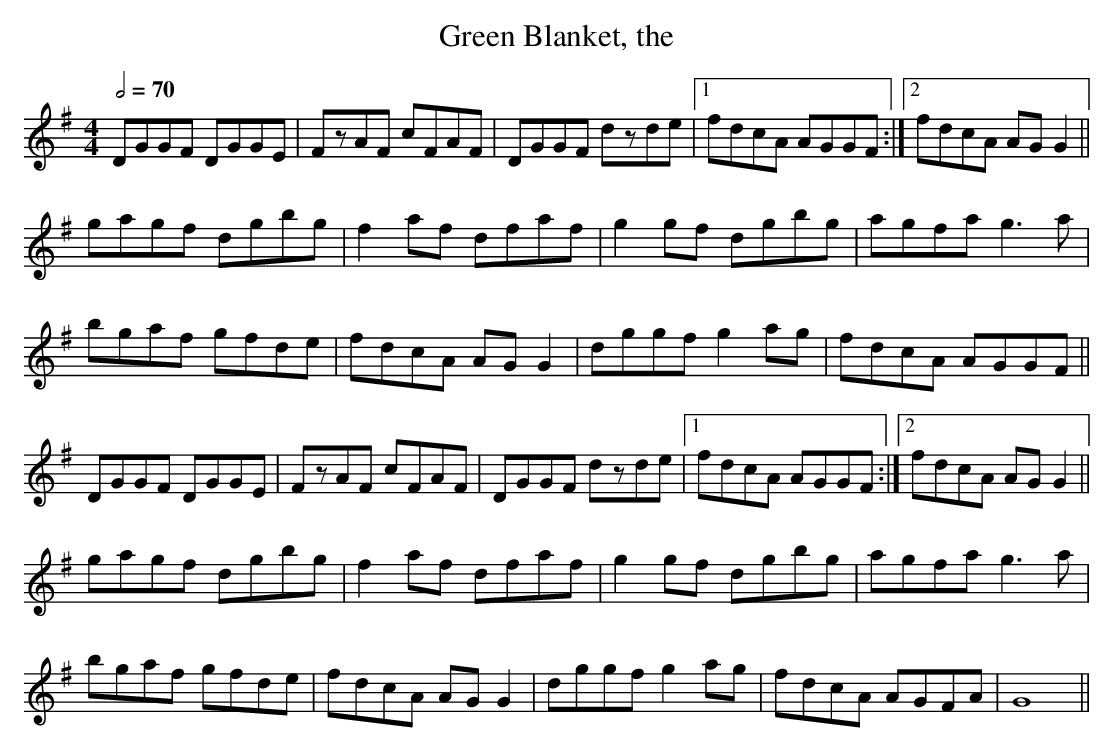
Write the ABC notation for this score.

X:1
T:Green Blanket, the
M:4/4
L:1/8
Q:1/2=70
K:G
DGGF DGGE|FzAF cFAF|DGGF dzde|1 fdcA AGGF:|2 fdcA AGG2||
gagf dgbg|f2af dfaf|g2gf dgbg|agfa g3a|
bgaf gfde|fdcA AGG2|dggf g2ag|fdcA AGGF||
DGGF DGGE|FzAF cFAF|DGGF dzde|1 fdcA AGGF:|2 fdcA AGG2||
gagf dgbg|f2af dfaf|g2gf dgbg|agfa g3a|
bgaf gfde|fdcA AGG2|dggf g2ag|fdcA AGFA|G8||
